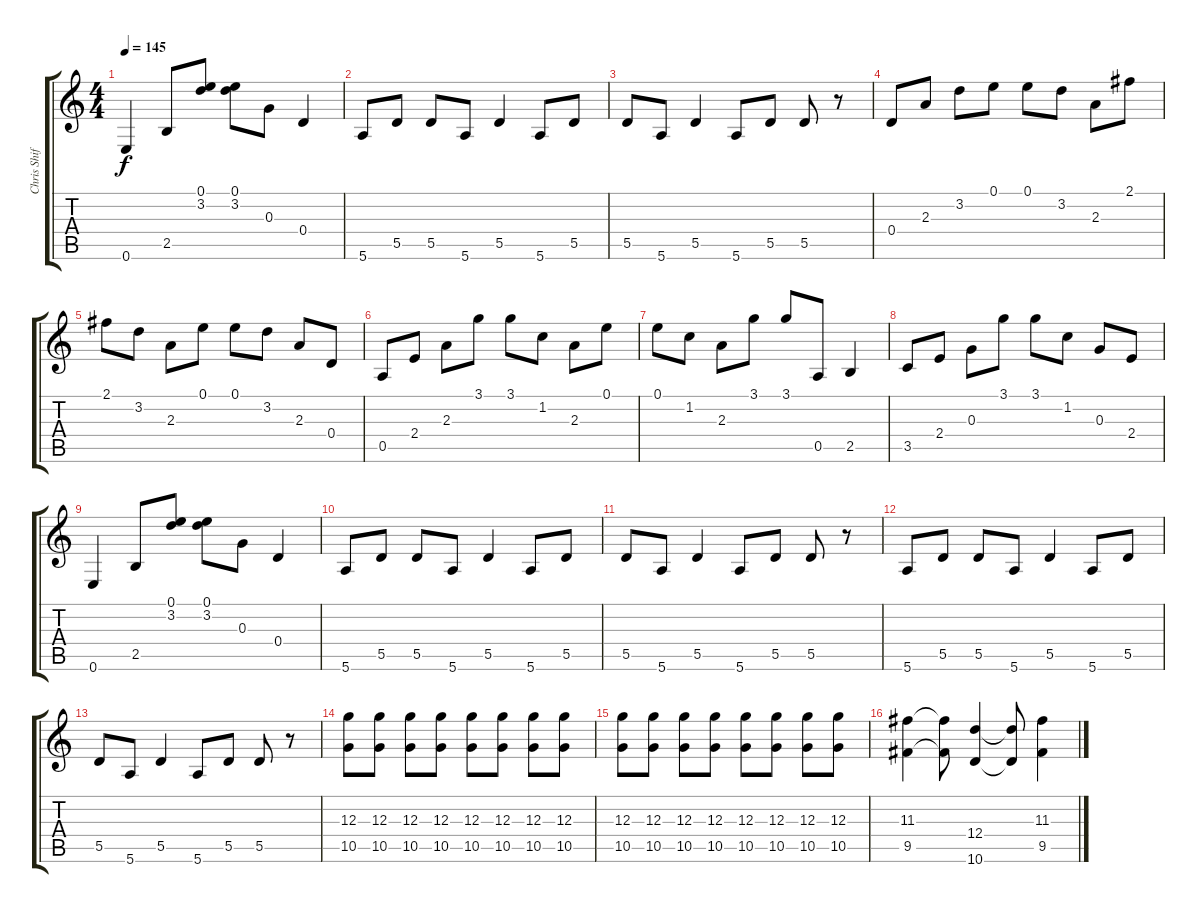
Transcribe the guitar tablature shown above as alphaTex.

\track ("Chris Shiflett" "Chris Shif") {instrument overdrivenguitar}
\staff {score tabs}
\tuning (E4 B3 G3 D3 A2 E2) {hide}
\ts (4 4)
\tempo 145
\clef g2
\ks c
0.6.4{dy f} 2.5.8 (0.1 3.2).8 (0.1 3.2).8 0.3.8 0.4.4 |
5.6.8 5.5.8 5.5.8 5.6.8 5.5.4 5.6.8 5.5.8 |
5.5.8 5.6.8 5.5.4 5.6.8 5.5.8 5.5.8 r.8 |
0.4.8{instrument overdrivenguitar} 2.3.8 3.2.8 0.1.8 0.1.8 3.2.8 2.3.8 2.1.8 |
2.1.8 3.2.8 2.3.8 0.1.8 0.1.8 3.2.8 2.3.8 0.4.8 |
0.5.8 2.4.8 2.3.8 3.1.8 3.1.8 1.2.8 2.3.8 0.1.8 |
0.1.8 1.2.8 2.3.8 3.1.8 3.1.8 0.5.8 2.5.4 |
3.5.8 2.4.8 0.3.8 3.1.8 3.1.8 1.2.8 0.3.8 2.4.8 |
0.6.4 2.5.8 (0.1 3.2).8 (0.1 3.2).8 0.3.8 0.4.4 |
5.6.8 5.5.8 5.5.8 5.6.8 5.5.4 5.6.8 5.5.8 |
5.5.8 5.6.8 5.5.4 5.6.8 5.5.8 5.5.8 r.8 |
5.6.8 5.5.8 5.5.8 5.6.8 5.5.4 5.6.8 5.5.8 |
5.5.8 5.6.8 5.5.4 5.6.8 5.5.8 5.5.8 r.8 |
(12.3 10.5).8 (12.3 10.5).8 (12.3 10.5).8 (12.3 10.5).8 (12.3 10.5).8 (12.3 10.5).8 (12.3 10.5).8 (12.3 10.5).8 |
(12.3 10.5).8 (12.3 10.5).8 (12.3 10.5).8 (12.3 10.5).8 (12.3 10.5).8 (12.3 10.5).8 (12.3 10.5).8 (12.3 10.5).8 |
(11.3 9.5).4 (11.3{t} 9.5{t}).8 (12.4 10.6).4 (12.4{t} 10.6{t}).8 (11.3 9.5).4
